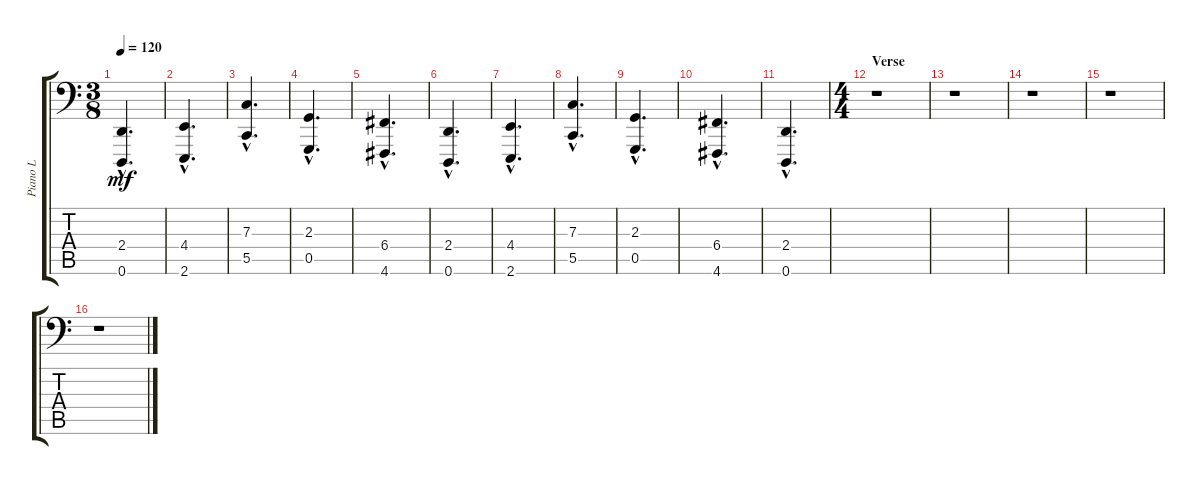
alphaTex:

\track ("Piano L" "Piano L") {instrument acousticgrandpiano}
\staff {score tabs}
\tuning (D3 A2 F2 C2 G1 D1) {hide}
\ts (3 8)
\tempo 120
\clef f4
\ks c
(2.4{hac} 0.6{hac}).4{d dy mf} |
(4.4{hac} 2.6{hac}).4{d} |
(7.3{hac} 5.5{hac}).4{d} |
(2.3{hac} 0.5{hac}).4{d} |
(6.4{hac} 4.6{hac}).4{d} |
(2.4{hac} 0.6{hac}).4{d} |
(4.4{hac} 2.6{hac}).4{d} |
(7.3{hac} 5.5{hac}).4{d} |
(2.3{hac} 0.5{hac}).4{d} |
(6.4{hac} 4.6{hac}).4{d} |
(2.4{hac} 0.6{hac}).4{d} |
\ts (4 4)
\section ("" "Verse")
r.1 |
r.1 |
r.1 |
r.1 |
r.1
